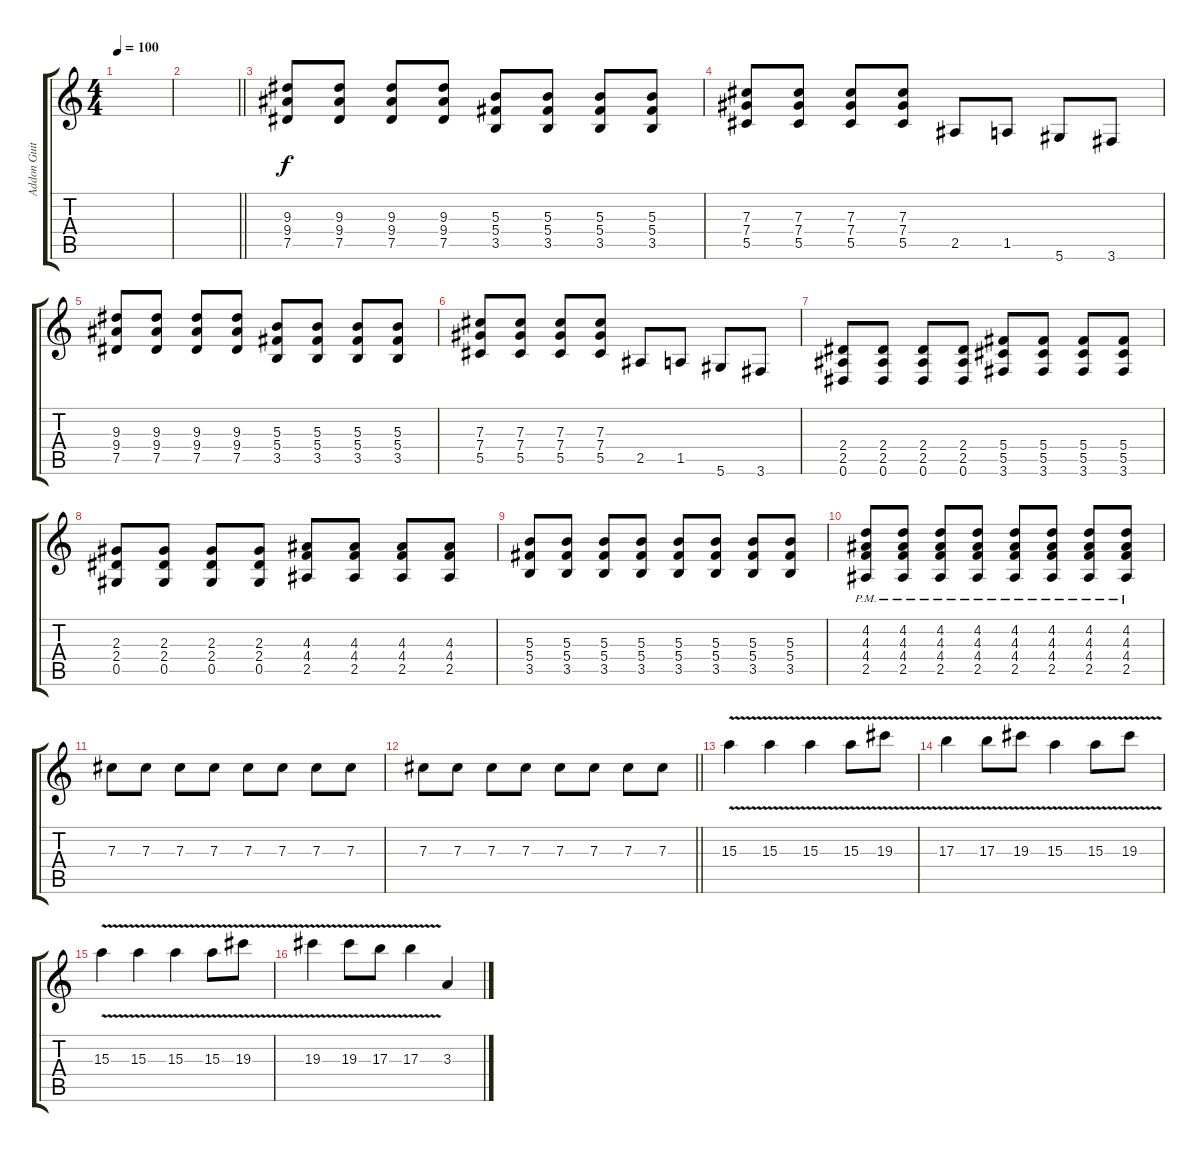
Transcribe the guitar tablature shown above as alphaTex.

\track ("Addon Guitar" "Addon Guit") {instrument distortionguitar}
\staff {score tabs}
\tuning (Eb4 Bb3 Gb3 Db3 Ab2 Eb2) {hide}
\ts (4 4)
\tempo 100
\clef g2
\ks c
|
\barLineRight lightlight
|
\section ("" "")
(9.3 9.4 7.5).8 (9.3 9.4 7.5).8 (9.3 9.4 7.5).8 (9.3 9.4 7.5).8 (5.3 5.4 3.5).8 (5.3 5.4 3.5).8 (5.3 5.4 3.5).8 (5.3 5.4 3.5).8 |
(7.3 7.4 5.5).8 (7.3 7.4 5.5).8 (7.3 7.4 5.5).8 (7.3 7.4 5.5).8 2.5.8 1.5.8 5.6.8 3.6.8 |
(9.3 9.4 7.5).8 (9.3 9.4 7.5).8 (9.3 9.4 7.5).8 (9.3 9.4 7.5).8 (5.3 5.4 3.5).8 (5.3 5.4 3.5).8 (5.3 5.4 3.5).8 (5.3 5.4 3.5).8 |
(7.3 7.4 5.5).8 (7.3 7.4 5.5).8 (7.3 7.4 5.5).8 (7.3 7.4 5.5).8 2.5.8 1.5.8 5.6.8 3.6.8 |
(2.4 2.5 0.6).8 (2.4 2.5 0.6).8 (2.4 2.5 0.6).8 (2.4 2.5 0.6).8 (5.4 5.5 3.6).8 (5.4 5.5 3.6).8 (5.4 5.5 3.6).8 (5.4 5.5 3.6).8 |
(2.3 2.4 0.5).8 (2.3 2.4 0.5).8 (2.3 2.4 0.5).8 (2.3 2.4 0.5).8 (4.3 4.4 2.5).8 (4.3 4.4 2.5).8 (4.3 4.4 2.5).8 (4.3 4.4 2.5).8 |
(5.3 5.4 3.5).8 (5.3 5.4 3.5).8 (5.3 5.4 3.5).8 (5.3 5.4 3.5).8 (5.3 5.4 3.5).8 (5.3 5.4 3.5).8 (5.3 5.4 3.5).8 (5.3 5.4 3.5).8 |
(4.2{pm} 4.3{pm} 4.4{pm} 2.5{pm}).8 (4.2{pm} 4.3{pm} 4.4{pm} 2.5{pm}).8 (4.2{pm} 4.3{pm} 4.4{pm} 2.5{pm}).8 (4.2{pm} 4.3{pm} 4.4{pm} 2.5{pm}).8 (4.2{pm} 4.3{pm} 4.4{pm} 2.5{pm}).8 (4.2{pm} 4.3{pm} 4.4{pm} 2.5{pm}).8 (4.2{pm} 4.3{pm} 4.4{pm} 2.5{pm}).8 (4.2{pm} 4.3{pm} 4.4{pm} 2.5{pm}).8 |
7.3.8 7.3.8 7.3.8 7.3.8 7.3.8 7.3.8 7.3.8 7.3.8 |
\barLineRight lightlight
7.3.8 7.3.8 7.3.8 7.3.8 7.3.8 7.3.8 7.3.8 7.3.8 |
\section ("" "")
15.3{v}.4 15.3{v}.4 15.3{v}.4 15.3{v}.8 19.3{v}.8 |
17.3{v}.4 17.3{v}.8 19.3{v}.8 15.3{v}.4 15.3{v}.8 19.3{v}.8 |
15.3{v}.4 15.3{v}.4 15.3{v}.4 15.3{v}.8 19.3{v}.8 |
19.3{v}.4 19.3{v}.8 17.3{v}.8 17.3{v}.4 3.3{sl}.4
